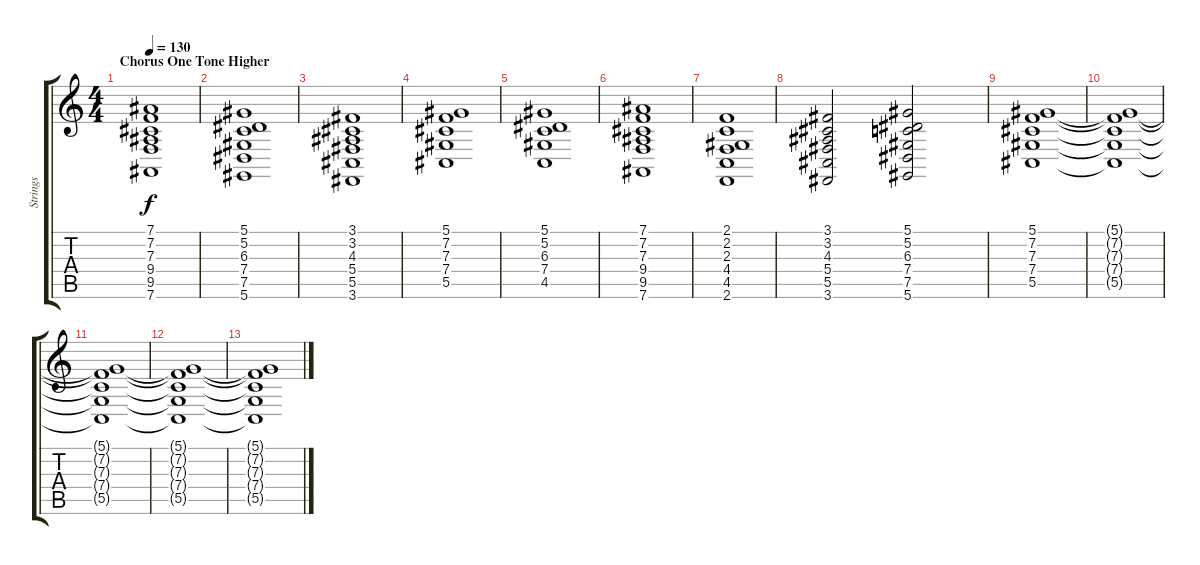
\track ("Strings" "Strings") {instrument stringensemble1}
\staff {score tabs}
\tuning (Eb4 Bb3 Gb3 Db3 Ab2 Eb2) {hide}
\ts (4 4)
\section ("" "Chorus One Tone Higher")
\tempo 130
\clef g2
\ks c
(7.1 7.2 7.3 9.4 9.5 7.6).1{dy f} |
(5.1 5.2 6.3 7.4 7.5 5.6).1 |
(3.1 3.2 4.3 5.4 5.5 3.6).1 |
(5.1 7.2 7.3 7.4 5.5).1 |
(5.1 5.2 6.3 7.4 4.5).1 |
(7.1 7.2 7.3 9.4 9.5 7.6).1 |
(2.1 2.2 2.3 4.4 4.5 2.6).1 |
(3.1 3.2 4.3 5.4 5.5 3.6).2 (5.1 5.2 6.3 7.4 7.5 5.6).2 |
(5.1 7.2 7.3 7.4 5.5).1 |
(5.1{t} 7.2{t} 7.3{t} 7.4{t} 5.5{t}).1{volume 0} |
(5.1{t} 7.2{t} 7.3{t} 7.4{t} 5.5{t}).1 |
(5.1{t} 7.2{t} 7.3{t} 7.4{t} 5.5{t}).1 |
(5.1{t} 7.2{t} 7.3{t} 7.4{t} 5.5{t}).1
